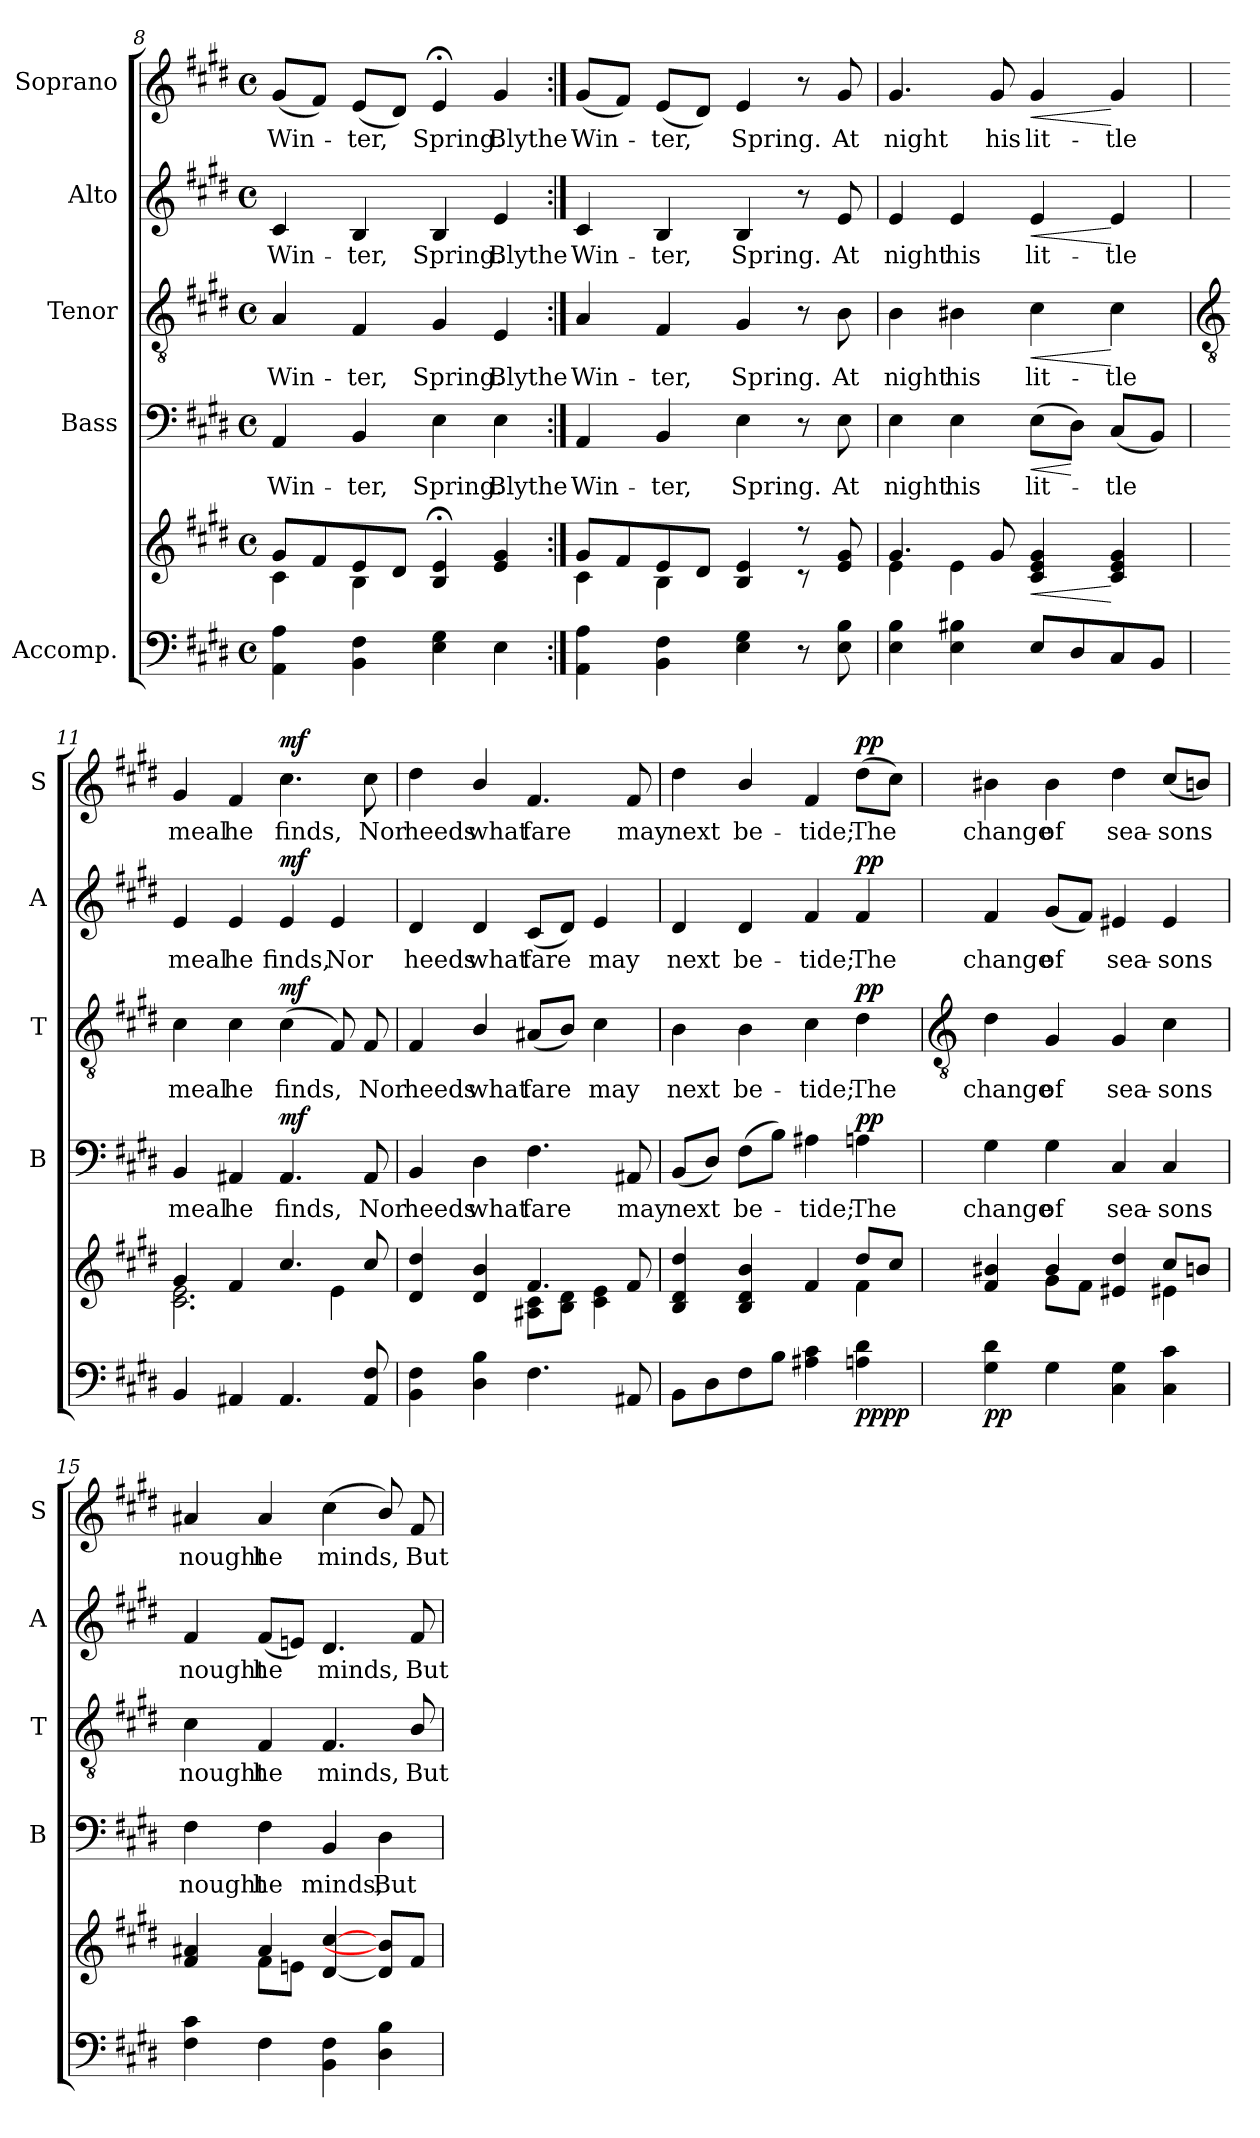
**kern	**kern	**dynam	**kern	**text	**dynam	**kern	**text	**dynam	**kern	**text	**dynam	**kern	**text	**dynam
*part5	*part5	*part5	*part4	*part4	*part4	*part3	*part3	*part3	*part2	*part2	*part2	*part1	*part1	*part1
*staff6	*staff5	*staff5/6	*staff4	*staff4	*staff4	*staff3	*staff3	*staff3	*staff2	*staff2	*staff2	*staff1	*staff1	*staff1
*I"Accomp.	*	*	*I"Bass	*	*	*I"Tenor	*	*	*I"Alto	*	*	*I"Soprano	*	*
*	*	*	*I'B	*	*	*I'T	*	*	*I'A	*	*	*I'S	*	*
!!LO:LB:g=z
*clefF4	*clefG2	*	*clefF4	*	*	*clefGv2	*	*	*clefG2	*	*	*clefG2	*	*
*k[f#c#g#d#]	*k[f#c#g#d#]	*	*k[f#c#g#d#]	*	*	*k[f#c#g#d#]	*	*	*k[f#c#g#d#]	*	*	*k[f#c#g#d#]	*	*
*E:	*E:	*	*E:	*	*	*E:	*	*	*E:	*	*	*E:	*	*
*M4/4	*M4/4	*	*M4/4	*	*	*M4/4	*	*	*M4/4	*	*	*M4/4	*	*
*met(c)	*met(c)	*	*met(c)	*	*	*met(c)	*	*	*met(c)	*	*	*met(c)	*	*
=8	=8	=8	=8	=8	=8	=8	=8	=8	=8	=8	=8	=8	=8	=8
*	*^	*	*	*	*	*	*	*	*	*	*	*	*	*
!	!	!	!	!	!LO:LY:b	!	!	!LO:LY:b	!	!	!LO:LY:b	!	!	!LO:LY:b	!
4AA 4A	8g#L	4c#\	.	4AA	Win-	.	4A	Win-	.	4c#	Win-	.	(<8g#L	Win-	.
.	8f#	.	.	.	.	.	.	.	.	.	.	.	8f#J)	.	.
!	!	!	!	!	!LO:LY:b	!	!	!LO:LY:b	!	!	!LO:LY:b	!	!	!LO:LY:b	!
4BB 4F#	8e	4B\	.	4BB	-ter,	.	4F#	-ter,	.	4B	-ter,	.	(<8eL	ter,	.
.	8d#J	.	.	.	.	.	.	.	.	.	.	.	8d#J)	.	.
!	!	!	!	!	!LO:LY:b	!	!	!LO:LY:b	!	!	!LO:LY:b	!	!	!LO:LY:b	!
4E 4G#	4B;< 4e;<	2ryy	.	4E	Spring.	.	4G#	Spring.	.	4B	Spring.	.	4e;<	Spring.	.
!	!	!	!	!	!LO:LY:b	!	!	!LO:LY:b	!	!	!LO:LY:b	!	!	!LO:LY:b	!
4E	4e 4g#	.	.	4E	Blythe	.	4E	Blythe	.	4e	Blythe	.	4g#	Blythe	.
=9:|!	=9:|!	=9:|!	=9:|!	=9:|!	=9:|!	=9:|!	=9:|!	=9:|!	=9:|!	=9:|!	=9:|!	=9:|!	=9:|!	=9:|!	=9:|!
!	!	!	!	!	!LO:LY:b	!	!	!LO:LY:b	!	!	!LO:LY:b	!	!	!LO:LY:b	!
4AA 4A	8g#L	4c#\	.	4AA	Win-	.	4A	Win-	.	4c#	Win-	.	(<8g#L	Win-	.
.	8f#	.	.	.	.	.	.	.	.	.	.	.	8f#J)	.	.
!	!	!	!	!	!LO:LY:b	!	!	!LO:LY:b	!	!	!LO:LY:b	!	!	!LO:LY:b	!
4BB 4F#	8e	4B\	.	4BB	-ter,	.	4F#	-ter,	.	4B	-ter,	.	(<8eL	ter,	.
.	8d#J	.	.	.	.	.	.	.	.	.	.	.	8d#J)	.	.
!	!	!	!	!	!LO:LY:b	!	!	!LO:LY:b	!	!	!LO:LY:b	!	!	!LO:LY:b	!
4E 4G#	4B 4e	4ryy	.	4E	Spring.	.	4G#	Spring.	.	4B	Spring.	.	4e	Spring.	.
8r	8r	8r	.	8r	.	.	8r	.	.	8r	.	.	8r	.	.
!	!	!	!	!	!LO:LY:b	!	!	!LO:LY:b	!	!	!LO:LY:b	!	!	!LO:LY:b	!
8E 8B	8e 8g#	8ryy	.	8E	At	.	8B	At	.	8e	At	.	8g#	At	.
=10	=10	=10	=10	=10	=10	=10	=10	=10	=10	=10	=10	=10	=10	=10	=10
!	!	!	!	!	!LO:LY:b	!	!	!LO:LY:b	!	!	!LO:LY:b	!	!	!LO:LY:b	!
4E 4B	4.g#	4e\	.	4E	night	.	4B	night	.	4e	night	.	4.g#	night	.
!	!	!	!	!	!LO:LY:b	!	!	!LO:LY:b	!	!	!LO:LY:b	!	!	!	!
4E 4B#X	.	4e\	.	4E	his	.	4B#X	his	.	4e	his	.	.	.	.
!	!	!	!	!	!	!	!	!	!	!	!	!	!	!LO:LY:b	!
.	8g#	.	.	.	.	.	.	.	.	.	.	.	8g#	his	.
!	!	!	!LO:HP:b	!	!LO:LY:b	!LO:HP:b	!	!LO:LY:b	!LO:HP:b	!	!LO:LY:b	!LO:HP:b	!	!LO:LY:b	!LO:HP:b
8EL	4c# 4e 4g#	2ryy	<	(>8EL	lit-	<	4c#	lit-	<	4e	lit-	<	4g#	lit-	<
8D#	.	.	.	8D#J)	.	[	.	.	.	.	.	.	.	.	.
!	!	!	!	!	!LO:LY:b	!	!	!LO:LY:b	!	!	!LO:LY:b	!	!	!LO:LY:b	!
8C#	4c# 4e 4g#	.	[	(<8C#L	tle	.	4c#	-tle	[	4e	-tle	[	4g#	-tle	[
8BBJ	.	.	.	8BBJ)	.	.	.	.	.	.	.	.	.	.	.
!!LO:LB:g=z
=11	=11	=11	=11	=11	=11	=11	=11	=11	=11	=11	=11	=11	=11	=11	=11
*	*	*	*	*	*	*	*clefGv2	*	*	*	*	*	*	*	*
!	!	!	!	!	!LO:LY:b	!	!	!LO:LY:b	!	!	!LO:LY:b	!	!	!LO:LY:b	!
4BB	4g#	2.c#\ 2.e\	.	4BB	meal	.	4c#	meal	.	4e	meal	.	4g#	meal	.
!	!	!	!	!	!LO:LY:b	!	!	!LO:LY:b	!	!	!LO:LY:b	!	!	!LO:LY:b	!
4AA#X	4f#	.	.	4AA#X	he	.	4c#	he	.	4e	he	.	4f#	he	.
!	!	!	!LO:DY:b=2	!	!LO:LY:b	!	!	!LO:LY:b	!	!	!LO:LY:b	!	!	!LO:LY:b	!
!	!	!	!LO:DY:n=1:b	!	!	!LO:DY:b	!	!	!LO:DY:b	!	!	!LO:DY:b	!	!	!LO:DY:b
4.AA#	4.cc#/	.	mf mf	4.AA#	finds,	mf	(<4c#	finds,	mf	4e	finds,	mf	4.cc#	finds,	mf
!	!	!	!	!	!	!	!	!	!	!	!LO:LY:b	!	!	!	!
.	.	4e\	.	.	.	.	8F#)	.	.	4e	Nor	.	.	.	.
!	!	!	!	!	!LO:LY:b	!	!	!LO:LY:b	!	!	!	!	!	!LO:LY:b	!
8AA# 8F#	8cc#/	.	.	8AA#	Nor	.	8F#	Nor	.	.	.	.	8cc#	Nor	.
=12	=12	=12	=12	=12	=12	=12	=12	=12	=12	=12	=12	=12	=12	=12	=12
!	!	!	!	!	!LO:LY:b	!	!	!LO:LY:b	!	!	!LO:LY:b	!	!	!LO:LY:b	!
4BB 4F#	4d# 4dd#	2ryy	.	4BB	heeds	.	4F#	heeds	.	4d#	heeds	.	4dd#	heeds	.
!	!	!	!	!	!LO:LY:b	!	!	!LO:LY:b	!	!	!LO:LY:b	!	!	!LO:LY:b	!
4D# 4B	4d#/ 4b/	.	.	4D#	what	.	4B/	what	.	4d#	what	.	4b/	what	.
!	!	!	!	!	!LO:LY:b	!	!	!LO:LY:b	!	!	!LO:LY:b	!	!	!LO:LY:b	!
4.F#	4.f#	8A#X\ 8c#\L	.	4.F#	fare	.	(<8A#XL	fare	.	(<8c#L	fare	.	4.f#	fare	.
.	.	8B\ 8d#\J	.	.	.	.	8BJ)	.	.	8d#J)	.	.	.	.	.
!	!	!	!	!	!	!	!	!LO:LY:b	!	!	!LO:LY:b	!	!	!	!
.	.	4c#\ 4e\	.	.	.	.	4c#	may	.	4e	may	.	.	.	.
!	!	!	!	!	!LO:LY:b	!	!	!	!	!	!	!	!	!LO:LY:b	!
8AA#X	8f#	.	.	8AA#X	may	.	.	.	.	.	.	.	8f#	may	.
=13	=13	=13	=13	=13	=13	=13	=13	=13	=13	=13	=13	=13	=13	=13	=13
!	!	!	!	!	!LO:LY:b	!	!	!LO:LY:b	!	!	!LO:LY:b	!	!	!LO:LY:b	!
8BBL	4B 4d# 4dd#	2.ryy	.	(<8BBL	next	.	4B	next	.	4d#	next	.	4dd#	next	.
8D#	.	.	.	8D#J)	.	.	.	.	.	.	.	.	.	.	.
!	!	!	!	!	!LO:LY:b	!	!	!LO:LY:b	!	!	!LO:LY:b	!	!	!LO:LY:b	!
8F#	4B/ 4d#/ 4b/	.	.	(>8F#L	be-	.	4B	be-	.	4d#	be-	.	4b/	be-	.
8BJ	.	.	.	8BJ)	.	.	.	.	.	.	.	.	.	.	.
!	!	!	!	!	!LO:LY:b	!	!	!LO:LY:b	!	!	!LO:LY:b	!	!	!LO:LY:b	!
4A#X 4c#	4f#	.	.	4A#X	tide;	.	4c#	-tide;	.	4f#	-tide;	.	4f#	-tide;	.
!	!	!	!LO:DY:b=2	!	!LO:LY:b	!	!	!LO:LY:b	!	!	!LO:LY:b	!	!	!LO:LY:b	!
!	!	!	!LO:DY:n=1:b	!	!	!LO:DY:b	!	!	!LO:DY:b	!	!	!LO:DY:b	!	!	!LO:DY:b
4An\ 4d#\	8dd#/L	4f#\	pp pp	4An	The	pp	4d#	The	pp	4f#	The	pp	(>8dd#L	The	pp
.	8cc#/J	.	.	.	.	.	.	.	.	.	.	.	8cc#J)	.	.
!!LO:LB:g=z
=14	=14	=14	=14	=14	=14	=14	=14	=14	=14	=14	=14	=14	=14	=14	=14
*	*	*	*	*	*	*	*clefGv2	*	*	*	*	*	*	*	*
*^	*	*	*	*	*	*	*	*	*	*	*	*	*	*	*
!	!	!	!	!LO:DY:b=2	!	!LO:LY:b	!	!	!LO:LY:b	!	!	!LO:LY:b	!	!	!LO:LY:b	!
1ryy	4G# 4d#	4f# 4b#X	4ryy	pp	4G#	change	.	4d#	change	.	4f#	change	.	4b#X	change	.
!	!	!	!	!	!	!LO:LY:b	!	!	!LO:LY:b	!	!	!LO:LY:b	!	!	!LO:LY:b	!
.	4G#	4b#/	8g#\L	.	4G#	of	.	4G#	of	.	(<8g#L	of	.	4b#	of	.
.	.	.	8f#\J	.	.	.	.	.	.	.	8f#J)	.	.	.	.	.
!	!	!	!	!	!	!LO:LY:b	!	!	!LO:LY:b	!	!	!LO:LY:b	!	!	!LO:LY:b	!
.	4C# 4G#	4e#X 4dd#	4ryy	.	4C#	sea-	.	4G#	sea-	.	4e#X	sea-	.	4dd#	sea-	.
!	!	!	!	!	!	!LO:LY:b	!	!	!LO:LY:b	!	!	!LO:LY:b	!	!	!LO:LY:b	!
.	4C# 4c#	8cc#/L	4e#X\	.	4C#	-sons	.	4c#	-sons	.	4e#	-sons	.	(>8cc#L	-sons	.
.	.	8bn/J	.	.	.	.	.	.	.	.	.	.	.	8bn/J)	.	.
=15	=15	=15	=15	=15	=15	=15	=15	=15	=15	=15	=15	=15	=15	=15	=15	=15
!	!	!	!	!	!	!LO:LY:b	!	!	!LO:LY:b	!	!	!LO:LY:b	!	!	!LO:LY:b	!
1ryy	4F# 4c#	4f# 4a#X	4ryy	.	4F#	nought	.	4c#	nought	.	4f#	nought	.	4a#X	nought	.
!	!	!	!	!	!	!LO:LY:b	!	!	!LO:LY:b	!	!	!LO:LY:b	!	!	!LO:LY:b	!
.	4F#	4a#	8f#\L	.	4F#	he	.	4F#	he	.	(<8f#L	he	.	4a#	he	.
.	.	.	8en\J	.	.	.	.	.	.	.	8enJ)	.	.	.	.	.
!	!	!	!	!	!	!LO:LY:b	!	!	!LO:LY:b	!	!	!LO:LY:b	!	!	!LO:LY:b	!
.	4BB 4F#	[4d# [4cc#	2ryy	.	4BB	minds,	.	4.F#	minds,	.	4.d#	minds,	.	(<4cc#	minds,	.
!	!	!	!	!	!	!LO:LY:b	!	!	!	!	!	!	!	!	!	!
.	4D# 4B	8d#/] 8b/]L	.	.	4D#	But	.	.	.	.	.	.	.	8b/)	.	.
!	!	!	!	!	!	!	!	!	!LO:LY:b	!	!	!LO:LY:b	!	!	!LO:LY:b	!
.	.	8f#J	.	.	.	.	.	8B/	But	.	8f#	But	.	8f#	But	.
*v	*v	*	*	*	*	*	*	*	*	*	*	*	*	*	*	*
*	*v	*v	*	*	*	*	*	*	*	*	*	*	*	*	*
=	=	=	=	=	=	=	=	=	=	=	=	=	=	=
*-	*-	*-	*-	*-	*-	*-	*-	*-	*-	*-	*-	*-	*-	*-
